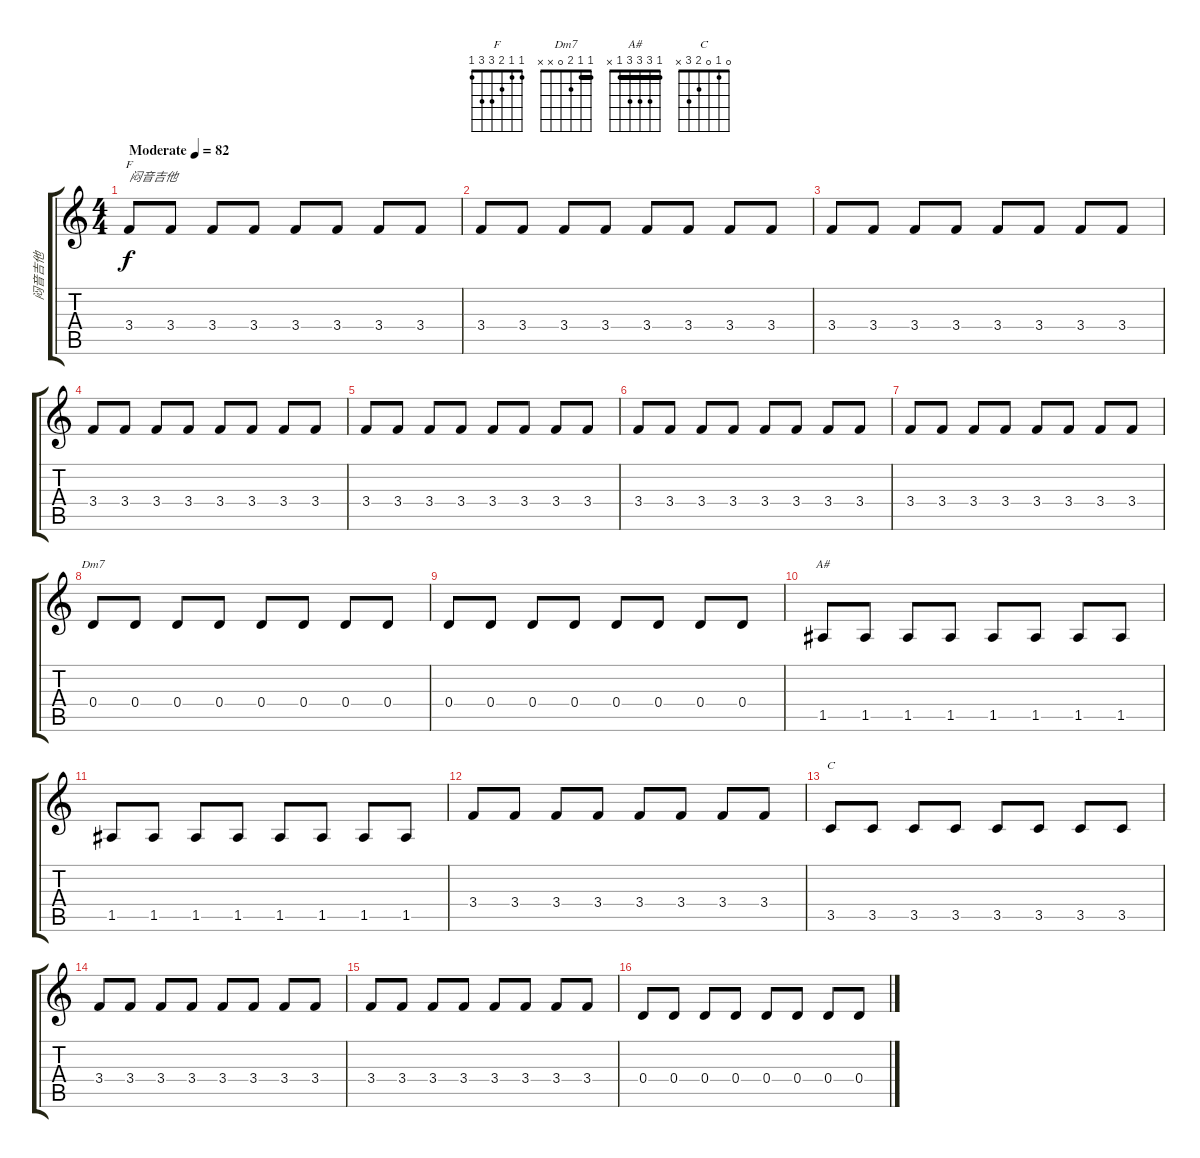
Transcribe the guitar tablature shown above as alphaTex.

\track ("闷音吉他" "闷音吉他") {instrument electricguitarmuted}
\staff {score tabs}
\tuning (E4 B3 G3 D3 A2 E2) {hide}
\chord ("F" 1 1 2 3 3 1) {barre 0}
\chord ("Dm7" 1 1 2 0 x x) {barre 1}
\chord ("A#" 1 3 3 3 1 x) {barre 1}
\chord ("C" 0 1 0 2 3 x)
\ts (4 4)
\section ("" "")
\tempo (82 "Moderate")
\clef g2
\ks c
3.4.8{ch "F" txt "闷音吉他" dy f instrument electricguitarmuted} 3.4.8 3.4.8 3.4.8 3.4.8 3.4.8 3.4.8 3.4.8 |
3.4.8 3.4.8 3.4.8 3.4.8 3.4.8 3.4.8 3.4.8 3.4.8 |
3.4.8 3.4.8 3.4.8 3.4.8 3.4.8 3.4.8 3.4.8 3.4.8 |
3.4.8 3.4.8 3.4.8 3.4.8 3.4.8 3.4.8 3.4.8 3.4.8 |
3.4.8 3.4.8 3.4.8 3.4.8 3.4.8 3.4.8 3.4.8 3.4.8 |
3.4.8 3.4.8 3.4.8 3.4.8 3.4.8 3.4.8 3.4.8 3.4.8 |
3.4.8 3.4.8 3.4.8 3.4.8 3.4.8 3.4.8 3.4.8 3.4.8 |
0.4.8{ch "Dm7"} 0.4.8 0.4.8 0.4.8 0.4.8 0.4.8 0.4.8 0.4.8 |
0.4.8 0.4.8 0.4.8 0.4.8 0.4.8 0.4.8 0.4.8 0.4.8 |
1.5.8{ch "A#"} 1.5.8 1.5.8 1.5.8 1.5.8 1.5.8 1.5.8 1.5.8 |
1.5.8 1.5.8 1.5.8 1.5.8 1.5.8 1.5.8 1.5.8 1.5.8 |
3.4.8 3.4.8 3.4.8 3.4.8 3.4.8 3.4.8 3.4.8 3.4.8 |
3.5.8{ch "C"} 3.5.8 3.5.8 3.5.8 3.5.8 3.5.8 3.5.8 3.5.8 |
3.4.8 3.4.8 3.4.8 3.4.8 3.4.8 3.4.8 3.4.8 3.4.8 |
3.4.8 3.4.8 3.4.8 3.4.8 3.4.8 3.4.8 3.4.8 3.4.8 |
0.4.8 0.4.8 0.4.8 0.4.8 0.4.8 0.4.8 0.4.8 0.4.8
